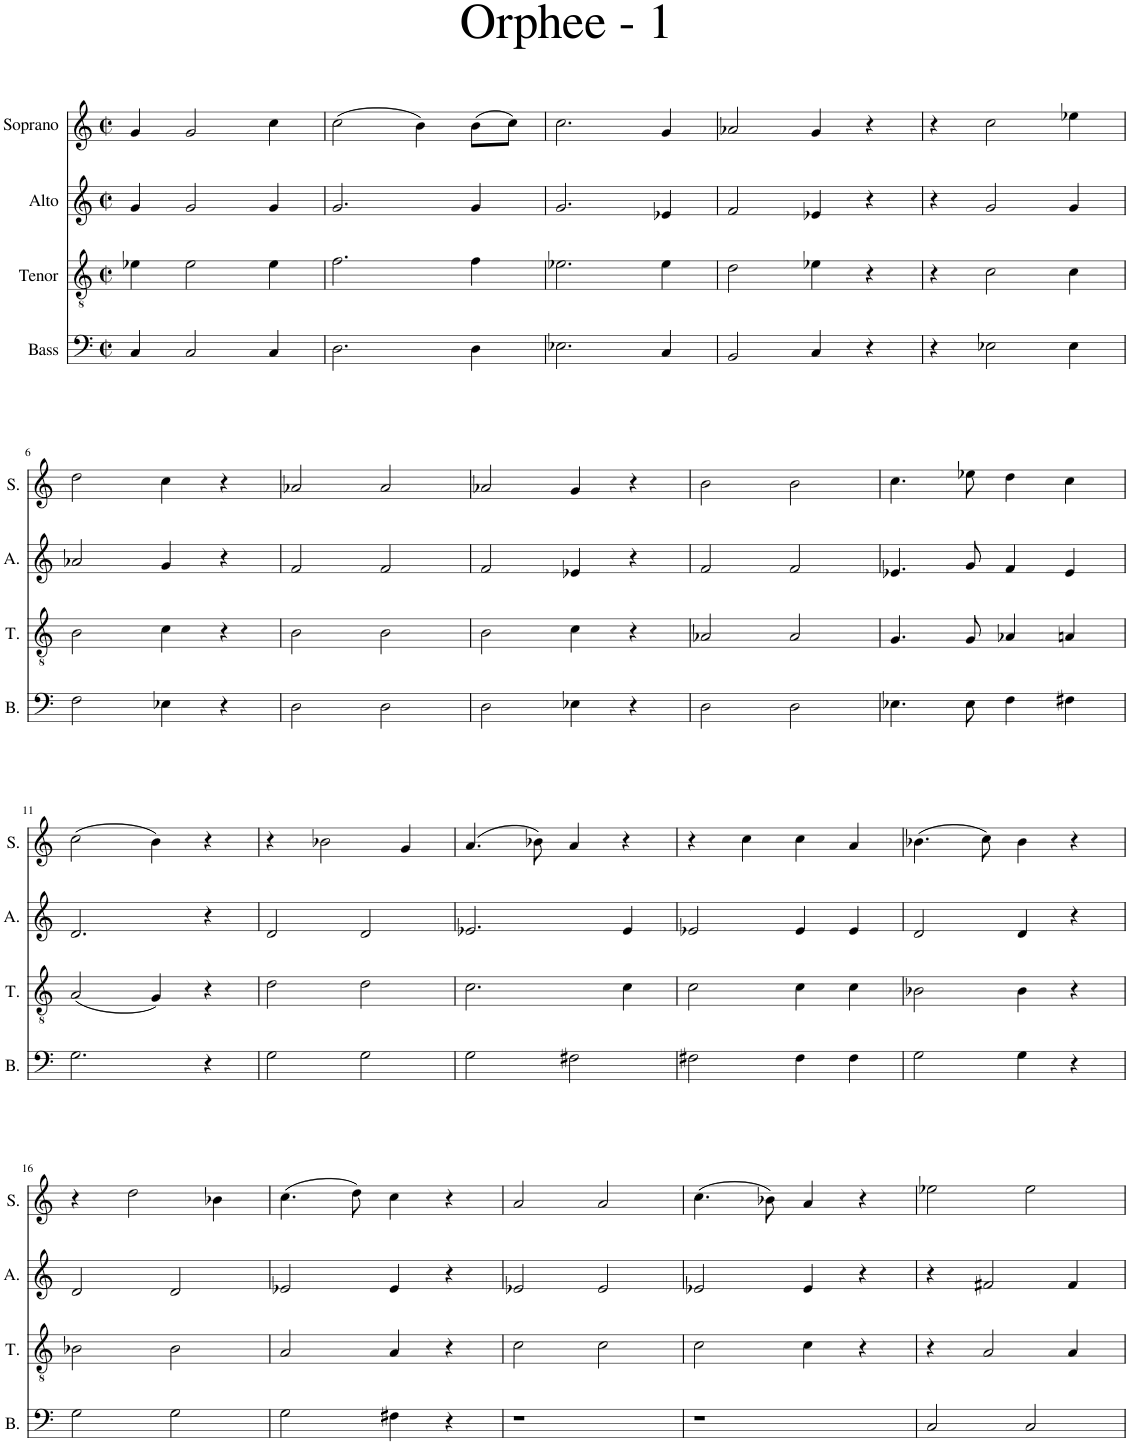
**kern	**kern	**kern	**kern
*part4	*part3	*part2	*part1
*staff4	*staff3	*staff2	*staff1
*I"Bass	*I"Tenor	*I"Alto	*I"Soprano
*I'B.	*I'T.	*I'A.	*I'S.
*clefF4	*clefGv2	*clefG2	*clefG2
*k[]	*k[]	*k[]	*k[]
*M2/2	*M2/2	*M2/2	*M2/2
*met(c|)	*met(c|)	*met(c|)	*met(c|)
=1	=1	=1	=1
4C/	4e-X\	4g/	4g/
2C/	2e-\	2g/	2g/
4C/	4e-\	4g/	4cc\
=2	=2	=2	=2
2.D\	2.f\	2.g/	(2cc\
.	.	.	4b\)
4D\	4f\	4g/	(8b\L
.	.	.	8cc\J)
=3	=3	=3	=3
2.E-X\	2.e-X\	2.g/	2.cc\
4C/	4e-\	4e-X/	4g/
=4	=4	=4	=4
2BB/	2d\	2f/	2a-X/
4C/	4e-X\	4e-X/	4g/
4r	4r	4r	4r
=5	=5	=5	=5
4r	4r	4r	4r
2E-X\	2c\	2g/	2cc\
4E-\	4c\	4g/	4ee-X\
!!LO:LB:g=z
=6	=6	=6	=6
2F\	2B\	2a-X/	2dd\
4E-X\	4c\	4g/	4cc\
4r	4r	4r	4r
=7	=7	=7	=7
2D\	2B\	2f/	2a-X/
2D\	2B\	2f/	2a-/
=8	=8	=8	=8
2D\	2B\	2f/	2a-X/
4E-X\	4c\	4e-X/	4g/
4r	4r	4r	4r
=9	=9	=9	=9
2D\	2A-X/	2f/	2b\
2D\	2A-/	2f/	2b\
=10	=10	=10	=10
4.E-X\	4.G/	4.e-X/	4.cc\
8E-\	8G/	8g/	8ee-X\
4F\	4A-X/	4f/	4dd\
4F#X\	4An/	4e-/	4cc\
!!LO:LB:g=z
=11	=11	=11	=11
2.G\	(2A/	2.d/	(2cc\
.	4G/)	.	4b\)
4r	4r	4r	4r
=12	=12	=12	=12
2G\	2d\	2d/	4r
.	.	.	2b-X\
2G\	2d\	2d/	.
.	.	.	4g/
=13	=13	=13	=13
2G\	2.c\	2.e-X/	(4.a/
.	.	.	8b-X\)
2F#X\	.	.	4a/
.	4c\	4e-/	4r
=14	=14	=14	=14
2F#X\	2c\	2e-X/	4r
.	.	.	4cc\
4F#\	4c\	4e-/	4cc\
4F#\	4c\	4e-/	4a/
=15	=15	=15	=15
2G\	2B-X\	2d/	(4.b-X\
.	.	.	8cc\)
4G\	4B-\	4d/	4b-\
4r	4r	4r	4r
!!LO:LB:g=z
=16	=16	=16	=16
2G\	2B-X\	2d/	4r
.	.	.	2dd\
2G\	2B-\	2d/	.
.	.	.	4b-X\
=17	=17	=17	=17
2G\	2A/	2e-X/	(4.cc\
.	.	.	8dd\)
4F#X\	4A/	4e-/	4cc\
4r	4r	4r	4r
=18	=18	=18	=18
1r	2c\	2e-X/	2a/
.	2c\	2e-/	2a/
=19	=19	=19	=19
1r	2c\	2e-X/	(4.cc\
.	.	.	8b-X\)
.	4c\	4e-/	4a/
.	4r	4r	4r
=20	=20	=20	=20
2C/	4r	4r	2ee-X\
.	2A/	2f#X/	.
2C/	.	.	2ee-\
.	4A/	4f#/	.
=	=	=	=
*-	*-	*-	*-
